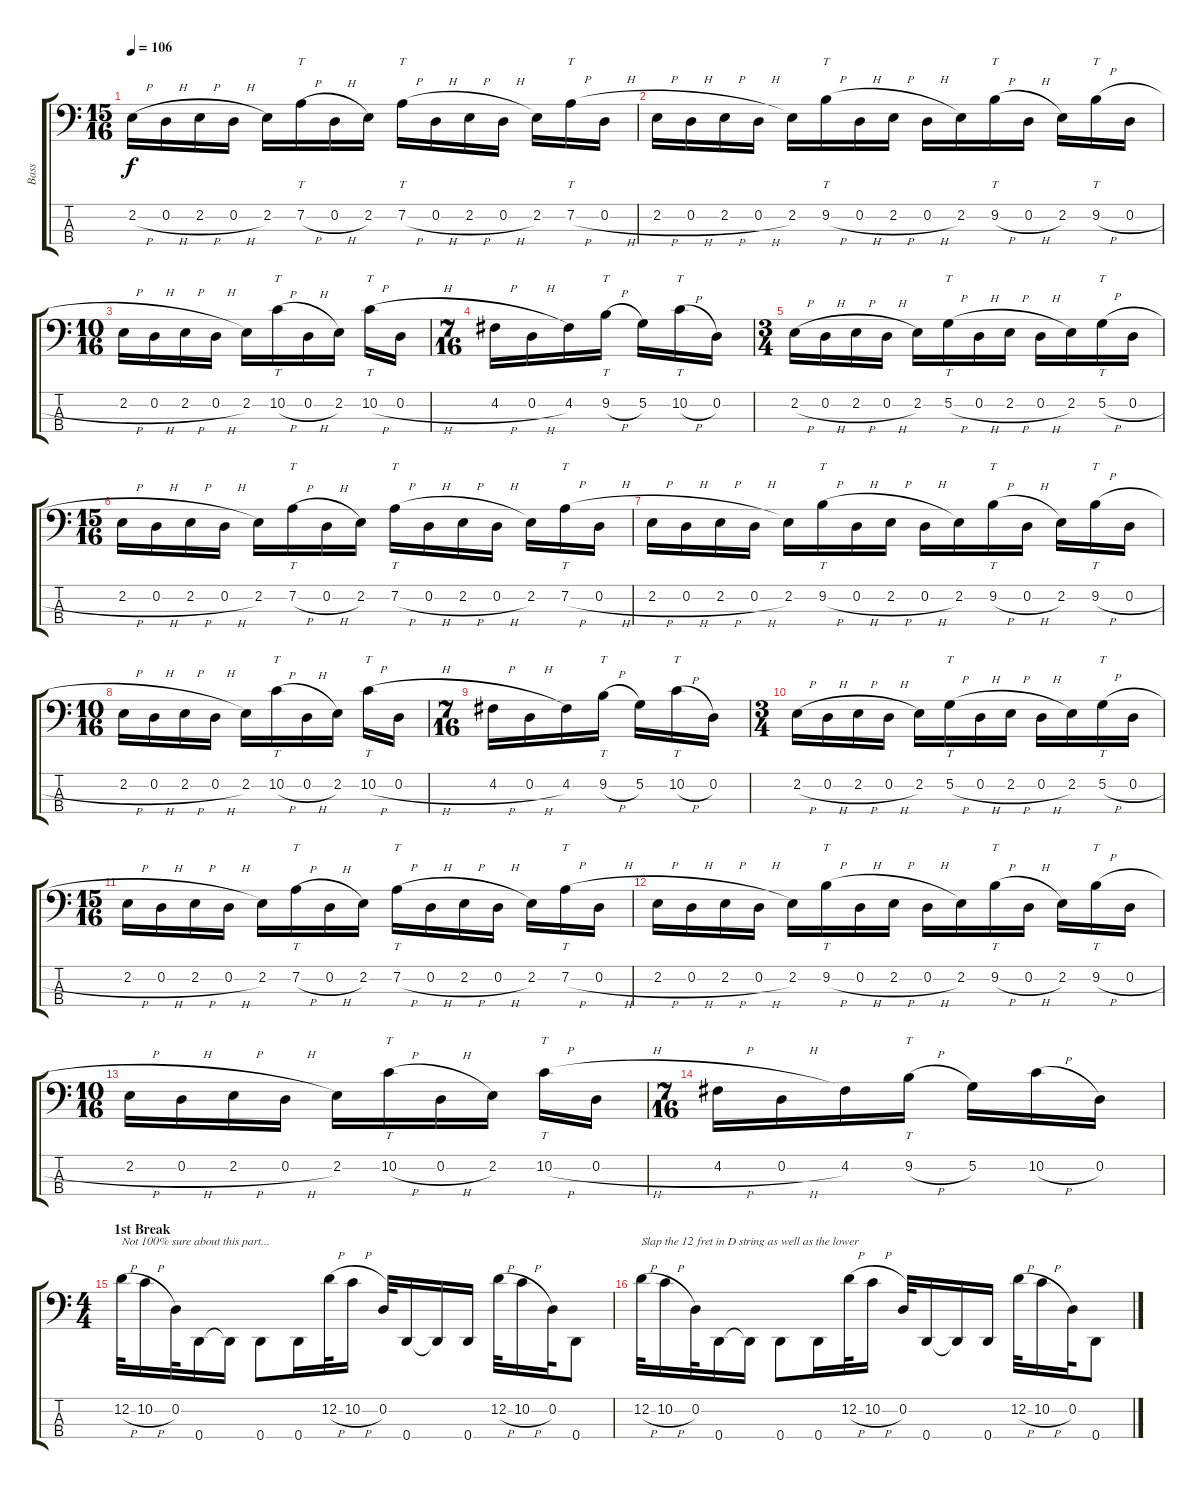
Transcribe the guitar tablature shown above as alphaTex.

\track ("Bass" "Bass") {instrument electricbassfinger}
\staff {score tabs}
\tuning (G2 D2 A1 D1) {hide}
\ts (15 16)
\tempo 106
\clef f4
\ks c
2.2{h}.16{dy f} 0.2{h}.16 2.2{h}.16 0.2{h}.16 2.2.16 7.2{h}.16{tt} 0.2{h}.16 2.2.16 7.2{h}.16{tt} 0.2{h}.16 2.2{h}.16 0.2{h}.16 2.2.16 7.2{h}.16{tt} 0.2{h}.16 |
2.2{h}.16 0.2{h}.16 2.2{h}.16 0.2{h}.16 2.2.16 9.2{h}.16{tt} 0.2{h}.16 2.2{h}.16 0.2{h}.16 2.2.16 9.2{h}.16{tt} 0.2{h}.16 2.2.16 9.2{h}.16{tt} 0.2{h}.16 |
\ts (10 16)
2.2{h}.16 0.2{h}.16 2.2{h}.16 0.2{h}.16 2.2.16 10.2{h}.16{tt} 0.2{h}.16 2.2.16 10.2{h}.16{tt} 0.2{h}.16 |
\ts (7 16)
4.2{h}.16 0.2{h}.16 4.2.16 9.2{h}.16{tt} 5.2.16 10.2{h}.16{tt} 0.2.16 |
\ts (3 4)
2.2{h}.16 0.2{h}.16 2.2{h}.16 0.2{h}.16 2.2.16 5.2{h}.16{tt} 0.2{h}.16 2.2{h}.16 0.2{h}.16 2.2.16 5.2{h}.16{tt} 0.2{h}.16 |
\ts (15 16)
2.2{h}.16 0.2{h}.16 2.2{h}.16 0.2{h}.16 2.2.16 7.2{h}.16{tt} 0.2{h}.16 2.2.16 7.2{h}.16{tt} 0.2{h}.16 2.2{h}.16 0.2{h}.16 2.2.16 7.2{h}.16{tt} 0.2{h}.16 |
2.2{h}.16 0.2{h}.16 2.2{h}.16 0.2{h}.16 2.2.16 9.2{h}.16{tt} 0.2{h}.16 2.2{h}.16 0.2{h}.16 2.2.16 9.2{h}.16{tt} 0.2{h}.16 2.2.16 9.2{h}.16{tt} 0.2{h}.16 |
\ts (10 16)
2.2{h}.16 0.2{h}.16 2.2{h}.16 0.2{h}.16 2.2.16 10.2{h}.16{tt} 0.2{h}.16 2.2.16 10.2{h}.16{tt} 0.2{h}.16 |
\ts (7 16)
4.2{h}.16 0.2{h}.16 4.2.16 9.2{h}.16{tt} 5.2.16 10.2{h}.16{tt} 0.2.16 |
\ts (3 4)
2.2{h}.16 0.2{h}.16 2.2{h}.16 0.2{h}.16 2.2.16 5.2{h}.16{tt} 0.2{h}.16 2.2{h}.16 0.2{h}.16 2.2.16 5.2{h}.16{tt} 0.2{h}.16 |
\ts (15 16)
2.2{h}.16 0.2{h}.16 2.2{h}.16 0.2{h}.16 2.2.16 7.2{h}.16{tt} 0.2{h}.16 2.2.16 7.2{h}.16{tt} 0.2{h}.16 2.2{h}.16 0.2{h}.16 2.2.16 7.2{h}.16{tt} 0.2{h}.16 |
2.2{h}.16 0.2{h}.16 2.2{h}.16 0.2{h}.16 2.2.16 9.2{h}.16{tt} 0.2{h}.16 2.2{h}.16 0.2{h}.16 2.2.16 9.2{h}.16{tt} 0.2{h}.16 2.2.16 9.2{h}.16{tt} 0.2{h}.16 |
\ts (10 16)
2.2{h}.16 0.2{h}.16 2.2{h}.16 0.2{h}.16 2.2.16 10.2{h}.16{tt} 0.2{h}.16 2.2.16 10.2{h}.16{tt} 0.2{h}.16 |
\ts (7 16)
4.2{h}.16 0.2{h}.16 4.2.16 9.2{h}.16{tt} 5.2.16 10.2{h}.16 0.2.16 |
\ts (4 4)
\section ("" "1st Break")
12.2{h}.32{txt "Not 100% sure about this part..." volume 11 instrument slapbass1} 10.2{h}.16 0.2.32 0.4.16 0.4{t}.16 0.4.8 0.4.16 12.2{h}.32 10.2{h}.16 0.2.32 0.4.16 0.4{t}.16 0.4.16 12.2{h}.32 10.2{h}.16 0.2.32 0.4.8 |
12.2{h}.32{txt "Slap the 12 fret in D string as well as the lower"} 10.2{h}.16 0.2.32 0.4.16 0.4{t}.16 0.4.8 0.4.16 12.2{h}.32 10.2{h}.16 0.2.32 0.4.16 0.4{t}.16 0.4.16 12.2{h}.32 10.2{h}.16 0.2.32 0.4.8
